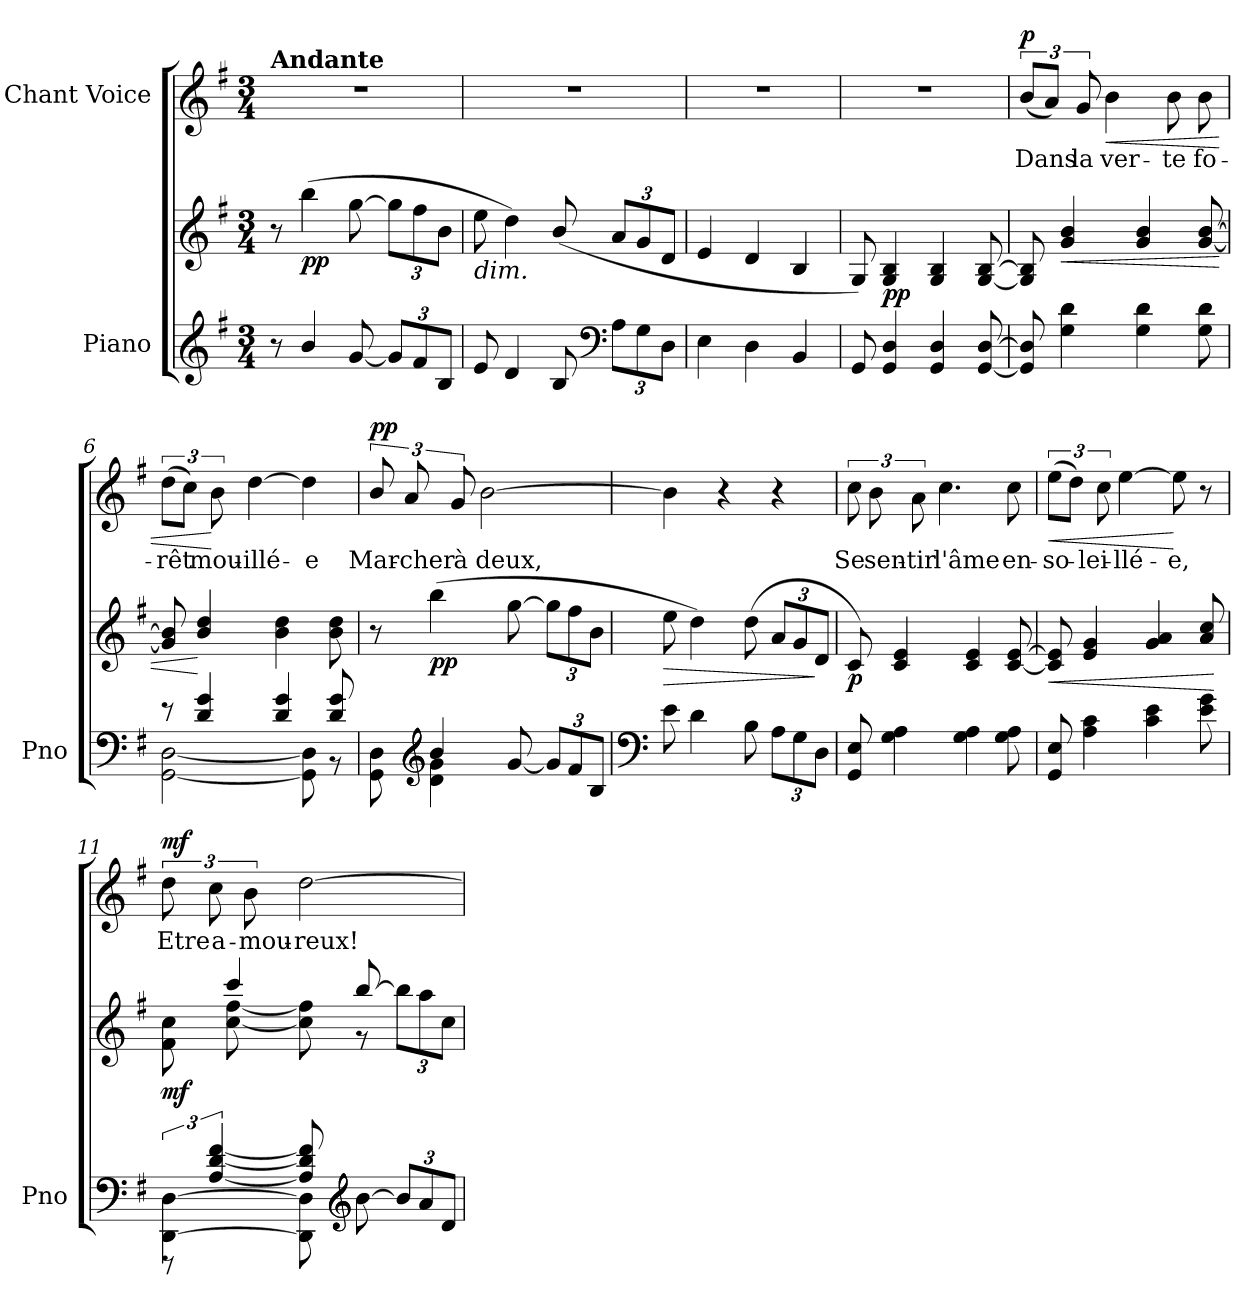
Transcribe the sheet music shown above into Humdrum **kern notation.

**kern	**kern	**dynam	**kern	**text	**dynam
*part2	*part2	*part2	*part1	*part1	*part1
*staff3	*staff2	*staff2/3	*staff1	*staff1	*staff1
*I"Piano	*	*	*I"Chant Voice	*	*
*I'Pno	*	*	*	*	*
*clefG2	*clefG2	*	*clefG2	*	*
*k[f#]	*k[f#]	*	*k[f#]	*	*
*M3/4	*M3/4	*	*M3/4	*	*
*MM52	*MM52	*	*MM52	*	*
=1	=1	=1	=1	=1	=1
!	!	!	!LO:TX:a:B:t=Andante	!	!
8r	8r	.	2.r	.	.
!	!	!LO:DY:b	!	!	!
4b/	(4bb\	pp	.	.	.
[8g/	[8gg\	.	.	.	.
*Xbrackettup	*	*	*	*	*
12g/L]	12gg\L]	.	.	.	.
12f#/	12ff#\	.	.	.	.
12B/J	12b\J	.	.	.	.
=2	=2	=2	=2	=2	=2
!	!LO:TX:b:i:t=dim.	!	!	!	!
8e/	8ee\	.	2.r	.	.
4d/	4dd\)	.	.	.	.
8B/	(8b/	.	.	.	.
*clefF4	*	*	*	*	*
*brackettup	*Xbrackettup	*	*	*	*
12A\L	12a/L	.	.	.	.
12G\	12g/	.	.	.	.
12D\J	12d/J	.	.	.	.
=3	=3	=3	=3	=3	=3
4E\	4e/	.	2.r	.	.
4D\	4d/	.	.	.	.
4BB/	4B/	.	.	.	.
=4	=4	=4	=4	=4	=4
8GG/	8G/)	.	2.r	.	.
!	!	!LO:DY:b	!	!	!
4GG/ 4D/	4G/ 4B/	pp	.	.	.
4GG/ 4D/	4G/ 4B/	.	.	.	.
[8GG/ [8D/	[8G/ [8B/	.	.	.	.
!!LO:LB:g=z
=5	=5	=5	=5	=5	=5
!	!	!	!	!LO:LY:b	!LO:DY:a
8GG/] 8D/]	8G/] 8B/]	.	(12b/L	Dans	p
.	.	.	12a/J)	.	.
!	!	!LO:HP:b	!	!	!
4G\ 4d\	4g/ 4b/	<	.	.	.
!	!	!	!	!LO:LY:b	!
.	.	.	12g/	la	.
!	!	!	!	!LO:LY:b	!LO:HP:b
.	.	.	4b\	ver-	<
4G\ 4d\	4g/ 4b/	.	.	.	.
!	!	!	!	!LO:LY:b	!
.	.	.	8b\	-te	.
!	!	!	!	!LO:LY:b	!
8G\ 8d\	[8g/ [8b/	.	8b\	fo-	.
=6	=6	=6	=6	=6	=6
*^	*	*	*	*	*
!	!	!	!	!	!LO:LY:b	!
8r	[2GG\ [2D\	8g/] 8b/]	.	(12dd\L	-rêt	.
.	.	.	.	12cc\J)	.	.
4d/ 4g/	.	4b/ 4dd/	[	.	.	.
!	!	!	!	!	!LO:LY:b	!
.	.	.	.	12b\	mou-	[
!	!	!	!	!	!LO:LY:b	!
.	.	.	.	[4dd\	-illé-	.
4d/ 4g/	.	4b\ 4dd\	.	.	.	.
!	!	!	!	!	!LO:LY:b	!
.	8GG\] 8D\]	.	.	4dd\]	-e	.
8d/ 8g/	8r	8b\ 8dd\	.	.	.	.
=7	=7	=7	=7	=7	=7	=7
!	!	!	!	!	!LO:LY:b	!LO:DY:a
8GG\ 8D\	8ryy	8r	.	12b/	Mar-	pp
!	!	!	!	!	!LO:LY:b	!
.	.	.	.	12a/	-cher	.
*clefG2	*	*	*	*	*	*
!	!	!	!LO:DY:b	!	!	!
4b/	4d\ 4g\	(4bb\	pp	.	.	.
!	!	!	!	!	!LO:LY:b	!
.	.	.	.	12g/	à	.
!	!	!	!	!	!LO:LY:b	!
.	.	.	.	[2b\	deux,	.
[<8g/	4.ryy	[8gg\	.	.	.	.
*	*	*brackettup	*	*	*	*
12g/L]	.	12gg\L]	.	.	.	.
12f#/	.	12ff#\	.	.	.	.
12B/J	.	12b\J	.	.	.	.
*v	*v	*	*	*	*	*
=8	=8	=8	=8	=8	=8
*clefF4	*	*	*	*	*
!	!	!LO:HP:b	!	!	!
8e\	8ee\	>	4b\]	.	.
4d\	4dd\)	.	.	.	.
.	.	.	4r	.	.
8B\	(8dd\	.	.	.	.
*Xbrackettup	*Xbrackettup	*	*	*	*
12A\L	12a/L	.	4r	.	.
12G\	12g/	.	.	.	.
12D\J	12d/J	]	.	.	.
!!LO:LB:g=z
=9	=9	=9	=9	=9	=9
!	!	!LO:DY:b	!	!LO:LY:b	!LO:DY:a
!	!	!	!	!	!LO:DY:n=1:a
8GG/ 8E/	8c/)	p	12cc\	Se	other-dynamics f
!	!	!	!	!LO:LY:b	!
.	.	.	12b\	sen-	.
4G\ 4A\	4c/ 4e/	.	.	.	.
!	!	!	!	!LO:LY:b	!
.	.	.	12a\	-tir	.
!	!	!	!	!LO:LY:b	!
.	.	.	4.cc\	l'âme	.
4G\ 4A\	4c/ 4e/	.	.	.	.
!	!	!	!	!LO:LY:b	!
8G\ 8A\	[8c/ [8e/	.	8cc\	en-	.
=10	=10	=10	=10	=10	=10
!	!	!LO:HP:b	!	!LO:LY:b	!LO:HP:b
8GG/ 8E/	8c/] 8e/]	<	(12ee\L	-so-	<
.	.	.	12dd\J)	.	.
4A\ 4c\	4e/ 4g/	.	.	.	.
!	!	!	!	!LO:LY:b	!
.	.	.	12cc\	-lei-	.
!	!	!	!	!LO:LY:b	!
.	.	.	[4ee\	-llé-	.
4c\ 4e\	4g/ 4a/	.	.	.	.
!	!	!	!	!LO:LY:b	!
.	.	.	8ee\]	-e,	[
8e\ 8g\	8a/ 8cc/	.	8r	.	.
.	.	[	.	.	.
=11	=11	=11	=11	=11	=11
*^	*	*	*	*	*
*	*brackettup	*	*	*	*	*
*	*	*^	*	*	*	*
!	!	!	!	!LO:DY:b	!	!LO:LY:b	!LO:DY:a
[<4DD\ [<4D\	12r	8f#\ 8cc\	8ryy	mf	12dd\	Etre	mf
!	!	!	!	!	!	!LO:LY:b	!
.	[6A/ [6d/ [6f#/	.	.	.	12cc\	a-	.
.	.	4ccc/	[8cc\ [8ff#\	.	.	.	.
!	!	!	!	!	!	!LO:LY:b	!
.	.	.	.	.	12b\	-mou-	.
!	!	!	!	!	!	!LO:LY:b	!
8DD\] 8D\]	8A/] 8d/] 8f#/]	.	8cc\] 8ff#\]	.	[2dd\	-reux!	.
*clefG2	*	*	*	*	*	*	*
[8b\	4.ryy	[8bb/	8r	.	.	.	.
*	*	*brackettup	*	*	*	*	*
12b/L]	.	12bb\L]	4ryy	.	.	.	.
12a/	.	12aa\	.	.	.	.	.
12d/J	.	12cc\J	.	.	.	.	.
*v	*v	*	*	*	*	*	*
*	*v	*v	*	*	*	*
=	=	=	=	=	=
*-	*-	*-	*-	*-	*-
